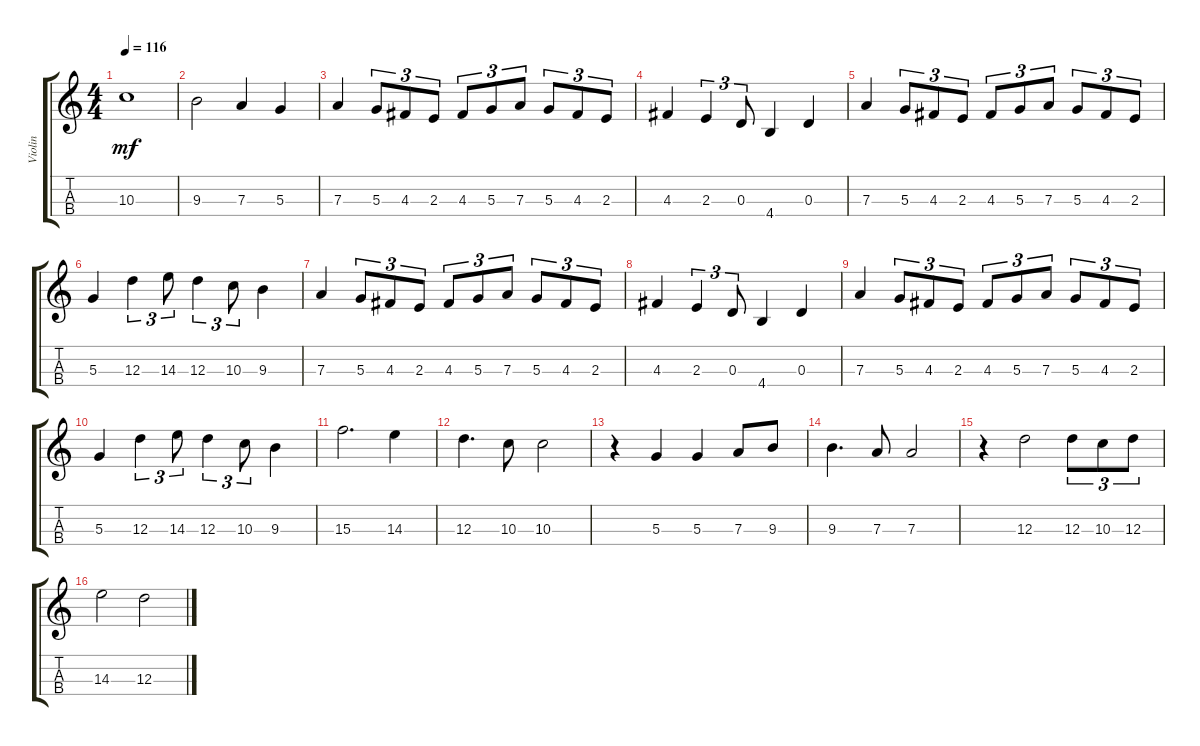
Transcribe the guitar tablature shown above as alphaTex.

\track ("Violin" "Violin") {mute instrument viola}
\staff {score tabs}
\tuning (E5 A4 D4 G3) {hide}
\ts (4 4)
\tempo 116
\clef g2
\ks c
10.3.1{dy mf} |
9.3.2 7.3.4 5.3.4 |
7.3.4 5.3.8{tu (3 2)} 4.3.8{tu (3 2)} 2.3.8{tu (3 2)} 4.3.8{tu (3 2)} 5.3.8{tu (3 2)} 7.3.8{tu (3 2)} 5.3.8{tu (3 2)} 4.3.8{tu (3 2)} 2.3.8{tu (3 2)} |
4.3.4 2.3.4{tu (3 2)} 0.3.8{tu (3 2)} 4.4.4 0.3.4 |
7.3.4 5.3.8{tu (3 2)} 4.3.8{tu (3 2)} 2.3.8{tu (3 2)} 4.3.8{tu (3 2)} 5.3.8{tu (3 2)} 7.3.8{tu (3 2)} 5.3.8{tu (3 2)} 4.3.8{tu (3 2)} 2.3.8{tu (3 2)} |
5.3.4 12.3.4{tu (3 2)} 14.3.8{tu (3 2)} 12.3.4{tu (3 2)} 10.3.8{tu (3 2)} 9.3.4 |
7.3.4 5.3.8{tu (3 2)} 4.3.8{tu (3 2)} 2.3.8{tu (3 2)} 4.3.8{tu (3 2)} 5.3.8{tu (3 2)} 7.3.8{tu (3 2)} 5.3.8{tu (3 2)} 4.3.8{tu (3 2)} 2.3.8{tu (3 2)} |
4.3.4 2.3.4{tu (3 2)} 0.3.8{tu (3 2)} 4.4.4 0.3.4 |
7.3.4 5.3.8{tu (3 2)} 4.3.8{tu (3 2)} 2.3.8{tu (3 2)} 4.3.8{tu (3 2)} 5.3.8{tu (3 2)} 7.3.8{tu (3 2)} 5.3.8{tu (3 2)} 4.3.8{tu (3 2)} 2.3.8{tu (3 2)} |
5.3.4 12.3.4{tu (3 2)} 14.3.8{tu (3 2)} 12.3.4{tu (3 2)} 10.3.8{tu (3 2)} 9.3.4 |
15.3.2{d} 14.3.4 |
12.3.4{d} 10.3.8 10.3.2 |
r.4 5.3.4 5.3.4 7.3.8 9.3.8 |
9.3.4{d} 7.3.8 7.3.2 |
r.4 12.3.2 12.3.8{tu (3 2)} 10.3.8{tu (3 2)} 12.3.8{tu (3 2)} |
14.3.2 12.3.2
